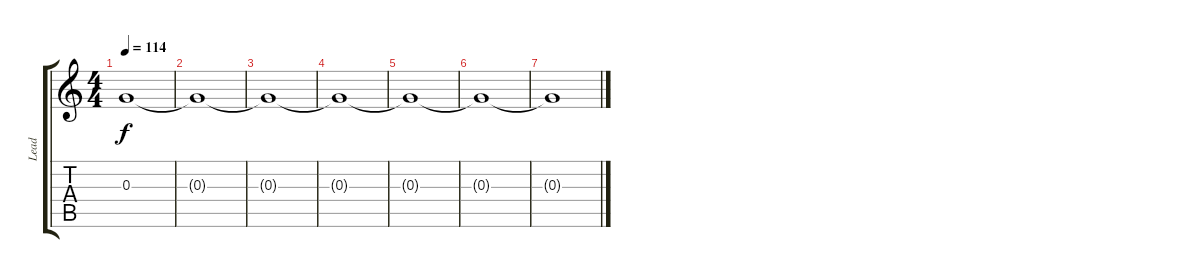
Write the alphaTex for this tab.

\track ("Lead" "Lead") {instrument distortionguitar}
\staff {score tabs}
\tuning (E4 B3 G3 D3 A2 E2) {hide}
\ts (4 4)
\tempo 114
\clef g2
\ks c
0.3{t}.1{dy f} |
0.3{t}.1 |
0.3{t}.1 |
0.3{t}.1 |
0.3{t}.1 |
0.3{t}.1 |
0.3{t}.1
